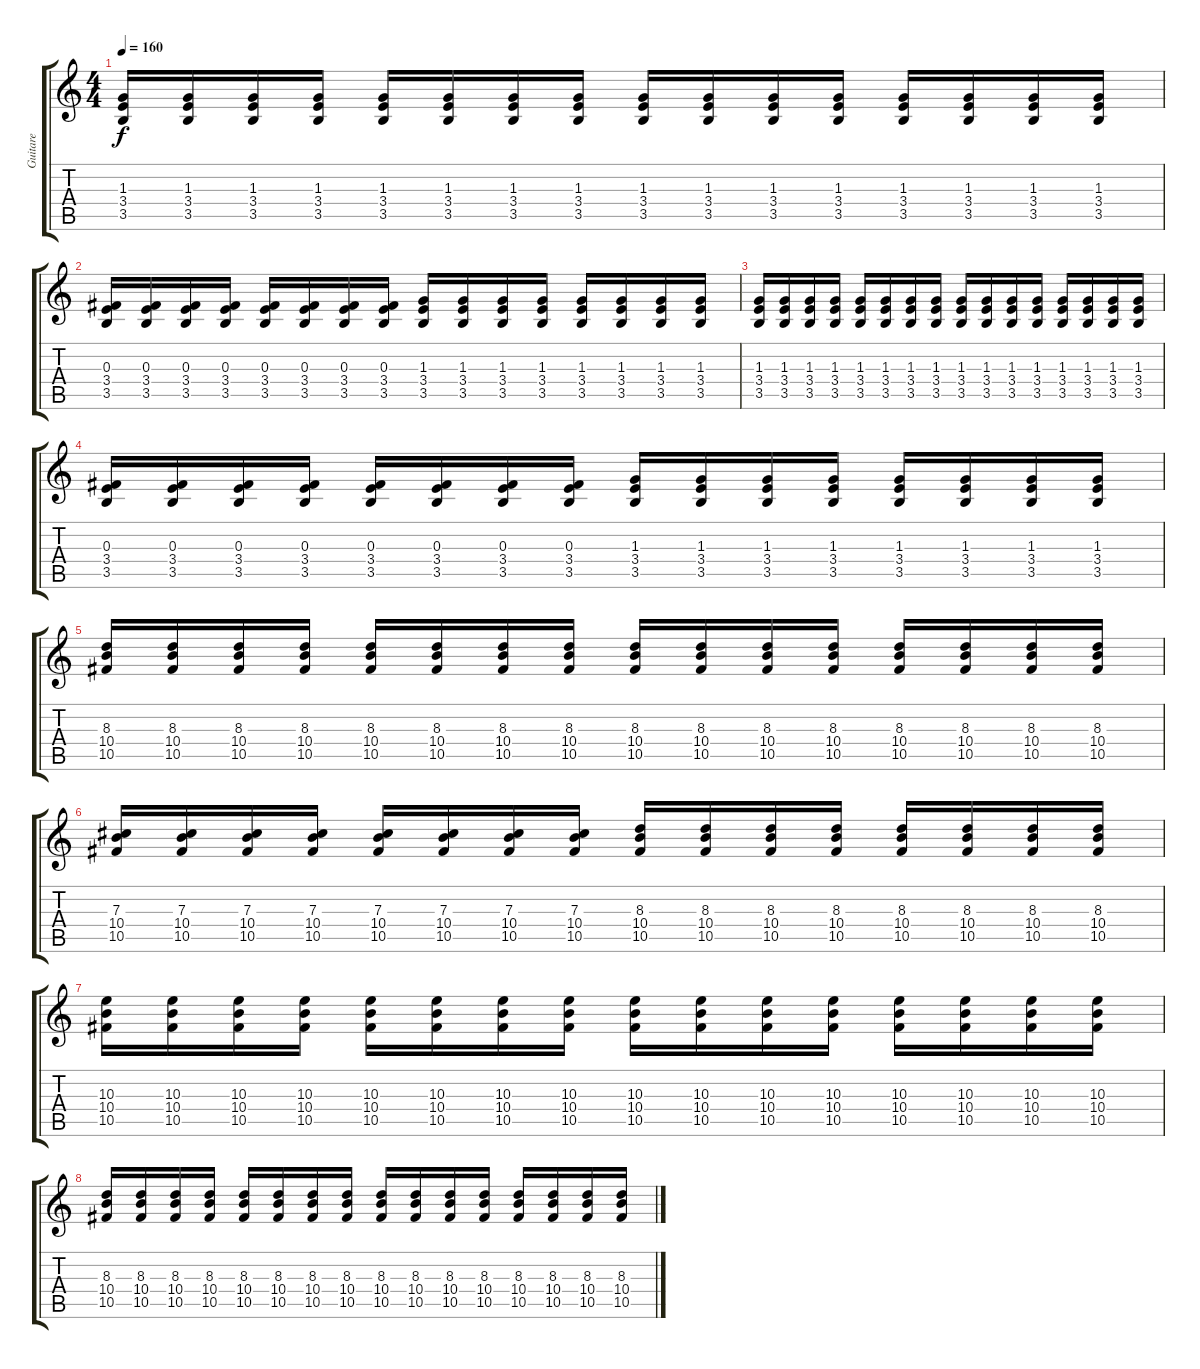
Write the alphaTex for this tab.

\track ("Guitare" "Guitare") {instrument distortionguitar}
\staff {score tabs}
\tuning (Eb4 Bb3 Gb3 Db3 Ab2 Eb2) {hide}
\ts (4 4)
\tempo 160
\clef g2
\ks c
(1.3 3.4 3.5).16{dy f} (1.3 3.4 3.5).16 (1.3 3.4 3.5).16 (1.3 3.4 3.5).16 (1.3 3.4 3.5).16 (1.3 3.4 3.5).16 (1.3 3.4 3.5).16 (1.3 3.4 3.5).16 (1.3 3.4 3.5).16 (1.3 3.4 3.5).16 (1.3 3.4 3.5).16 (1.3 3.4 3.5).16 (1.3 3.4 3.5).16 (1.3 3.4 3.5).16 (1.3 3.4 3.5).16 (1.3 3.4 3.5).16 |
(0.3 3.4 3.5).16 (0.3 3.4 3.5).16 (0.3 3.4 3.5).16 (0.3 3.4 3.5).16 (0.3 3.4 3.5).16 (0.3 3.4 3.5).16 (0.3 3.4 3.5).16 (0.3 3.4 3.5).16 (1.3 3.4 3.5).16 (1.3 3.4 3.5).16 (1.3 3.4 3.5).16 (1.3 3.4 3.5).16 (1.3 3.4 3.5).16 (1.3 3.4 3.5).16 (1.3 3.4 3.5).16 (1.3 3.4 3.5).16 |
(1.3 3.4 3.5).16 (1.3 3.4 3.5).16 (1.3 3.4 3.5).16 (1.3 3.4 3.5).16 (1.3 3.4 3.5).16 (1.3 3.4 3.5).16 (1.3 3.4 3.5).16 (1.3 3.4 3.5).16 (1.3 3.4 3.5).16 (1.3 3.4 3.5).16 (1.3 3.4 3.5).16 (1.3 3.4 3.5).16 (1.3 3.4 3.5).16 (1.3 3.4 3.5).16 (1.3 3.4 3.5).16 (1.3 3.4 3.5).16 |
(0.3 3.4 3.5).16 (0.3 3.4 3.5).16 (0.3 3.4 3.5).16 (0.3 3.4 3.5).16 (0.3 3.4 3.5).16 (0.3 3.4 3.5).16 (0.3 3.4 3.5).16 (0.3 3.4 3.5).16 (1.3 3.4 3.5).16 (1.3 3.4 3.5).16 (1.3 3.4 3.5).16 (1.3 3.4 3.5).16 (1.3 3.4 3.5).16 (1.3 3.4 3.5).16 (1.3 3.4 3.5).16 (1.3 3.4 3.5).16 |
(8.3 10.4 10.5).16 (8.3 10.4 10.5).16 (8.3 10.4 10.5).16 (8.3 10.4 10.5).16 (8.3 10.4 10.5).16 (8.3 10.4 10.5).16 (8.3 10.4 10.5).16 (8.3 10.4 10.5).16 (8.3 10.4 10.5).16 (8.3 10.4 10.5).16 (8.3 10.4 10.5).16 (8.3 10.4 10.5).16 (8.3 10.4 10.5).16 (8.3 10.4 10.5).16 (8.3 10.4 10.5).16 (8.3 10.4 10.5).16 |
(7.3 10.4 10.5).16 (7.3 10.4 10.5).16 (7.3 10.4 10.5).16 (7.3 10.4 10.5).16 (7.3 10.4 10.5).16 (7.3 10.4 10.5).16 (7.3 10.4 10.5).16 (7.3 10.4 10.5).16 (8.3 10.4 10.5).16 (8.3 10.4 10.5).16 (8.3 10.4 10.5).16 (8.3 10.4 10.5).16 (8.3 10.4 10.5).16 (8.3 10.4 10.5).16 (8.3 10.4 10.5).16 (8.3 10.4 10.5).16 |
(10.3 10.4 10.5).16 (10.3 10.4 10.5).16 (10.3 10.4 10.5).16 (10.3 10.4 10.5).16 (10.3 10.4 10.5).16 (10.3 10.4 10.5).16 (10.3 10.4 10.5).16 (10.3 10.4 10.5).16 (10.3 10.4 10.5).16 (10.3 10.4 10.5).16 (10.3 10.4 10.5).16 (10.3 10.4 10.5).16 (10.3 10.4 10.5).16 (10.3 10.4 10.5).16 (10.3 10.4 10.5).16 (10.3 10.4 10.5).16 |
(8.3 10.4 10.5).16 (8.3 10.4 10.5).16 (8.3 10.4 10.5).16 (8.3 10.4 10.5).16 (8.3 10.4 10.5).16 (8.3 10.4 10.5).16 (8.3 10.4 10.5).16 (8.3 10.4 10.5).16 (8.3 10.4 10.5).16 (8.3 10.4 10.5).16 (8.3 10.4 10.5).16 (8.3 10.4 10.5).16 (8.3 10.4 10.5).16 (8.3 10.4 10.5).16 (8.3 10.4 10.5).16 (8.3 10.4 10.5).16
